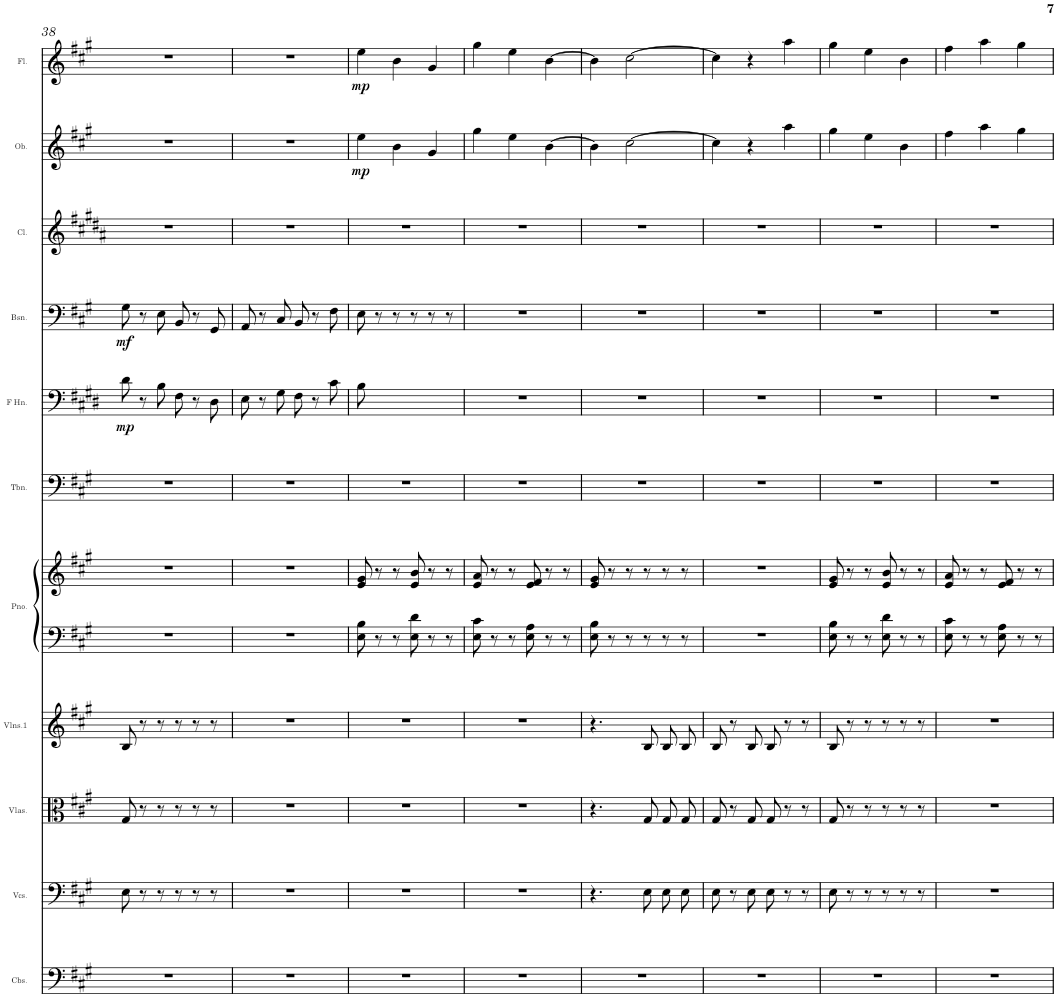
**kern	**kern	**kern	**kern	**kern	**kern	**kern	**kern	**dynam	**kern	**dynam	**kern	**kern	**dynam	**kern	**dynam
*part11	*part10	*part9	*part8	*part7	*part7	*part6	*part5	*part5	*part4	*part4	*part3	*part2	*part2	*part1	*part1
*staff12	*staff11	*staff10	*staff9	*staff8	*staff7	*staff6	*staff5	*staff5	*staff4	*staff4	*staff3	*staff2	*staff2	*staff1	*staff1
*I"Contrabass Section	*I"Violoncello Section	*I"Viola Section	*I"Violin Section1	*I"Grand Piano	*	*I"Trombone	*I"French Horn	*	*I"Bassoon	*	*I"Clarinet	*I"Oboe	*	*I"Flute	*
*I'Cbs.	*I'Vcs.	*I'Vlas.	*I'Vlns.1	*I'Pno.	*	*I'Tbn.	*I'F Hn.	*	*I'Bsn.	*	*I'Cl.	*I'Ob.	*	*I'Fl.	*
!!LO:PB:g=z
*clefF4	*clefF4	*clefC3	*clefG2	*clefF4	*clefG2	*clefF4	*clefF4	*	*clefF4	*	*clefG2	*clefG2	*	*clefG2	*
*Trd7c12	*	*	*	*	*	*	*Trd4c7	*	*	*	*Trd1c2	*	*	*	*
*k[f#c#g#]	*k[f#c#g#]	*k[f#c#g#]	*k[f#c#g#]	*k[f#c#g#]	*k[f#c#g#]	*k[f#c#g#]	*k[f#c#g#d#]	*	*k[f#c#g#]	*	*k[f#c#g#d#a#]	*k[f#c#g#]	*	*k[f#c#g#]	*
*M6/8	*M6/8	*M6/8	*M6/8	*M6/8	*M6/8	*M6/8	*M6/8	*	*M6/8	*	*M6/8	*M6/8	*	*M6/8	*
=38	=38	=38	=38	=38	=38	=38	=38	=38	=38	=38	=38	=38	=38	=38	=38
!	!	!	!	!	!	!	!	!LO:DY:b	!	!LO:DY:b	!	!	!	!	!
2.r	8E\	8G#/	8B/	2.r	2.r	2.r	8d#\	mp	8G#\	mf	2.r	2.r	.	2.r	.
.	8r	8r	8r	.	.	.	8r	.	8r	.	.	.	.	.	.
.	8r	8r	8r	.	.	.	8B\	.	8E\	.	.	.	.	.	.
.	8r	8r	8r	.	.	.	8F#\	.	8BB/	.	.	.	.	.	.
.	8r	8r	8r	.	.	.	8r	.	8r	.	.	.	.	.	.
.	8r	8r	8r	.	.	.	8D#\	.	8GG#/	.	.	.	.	.	.
=39	=39	=39	=39	=39	=39	=39	=39	=39	=39	=39	=39	=39	=39	=39	=39
2.r	2.r	2.r	2.r	2.r	2.r	2.r	8E\	.	8AA/	.	2.r	2.r	.	2.r	.
.	.	.	.	.	.	.	8r	.	8r	.	.	.	.	.	.
.	.	.	.	.	.	.	8G#\	.	8C#/	.	.	.	.	.	.
.	.	.	.	.	.	.	8F#\	.	8BB/	.	.	.	.	.	.
.	.	.	.	.	.	.	8r	.	8r	.	.	.	.	.	.
.	.	.	.	.	.	.	8c#\	.	8F#\	.	.	.	.	.	.
=40	=40	=40	=40	=40	=40	=40	=40	=40	=40	=40	=40	=40	=40	=40	=40
!	!	!	!	!	!	!	!	!	!	!	!	!	!LO:DY:b	!	!LO:DY:b
2.r	2.r	2.r	2.r	8E\ 8B\	8e/ 8g#/	2.r	8B\	.	8E\	.	2.r	4ee\	mp	4ee\	mp
.	.	.	.	8r	8r	.	8ryy	.	8r	.	.	.	.	.	.
.	.	.	.	8r	8r	.	8ryy	.	8r	.	.	4b\	.	4b\	.
.	.	.	.	8E\ 8d\	8e/ 8b/	.	4.ryy	.	8r	.	.	.	.	.	.
.	.	.	.	8r	8r	.	.	.	8r	.	.	4g#/	.	4g#/	.
.	.	.	.	8r	8r	.	.	.	8r	.	.	.	.	.	.
=41	=41	=41	=41	=41	=41	=41	=41	=41	=41	=41	=41	=41	=41	=41	=41
2.r	2.r	2.r	2.r	8E\ 8c#\	8e/ 8a/	2.r	2.r	.	2.r	.	2.r	4gg#\	.	4gg#\	.
.	.	.	.	8r	8r	.	.	.	.	.	.	.	.	.	.
.	.	.	.	8r	8r	.	.	.	.	.	.	4ee\	.	4ee\	.
.	.	.	.	8E\ 8A\	8e/ 8f#/	.	.	.	.	.	.	.	.	.	.
.	.	.	.	8r	8r	.	.	.	.	.	.	[4b\	.	[4b\	.
.	.	.	.	8r	8r	.	.	.	.	.	.	.	.	.	.
=42	=42	=42	=42	=42	=42	=42	=42	=42	=42	=42	=42	=42	=42	=42	=42
2.r	4.r	4.r	4.r	8E\ 8B\	8e/ 8g#/	2.r	2.r	.	2.r	.	2.r	4b\]	.	4b\]	.
.	.	.	.	8r	8r	.	.	.	.	.	.	.	.	.	.
.	.	.	.	8r	8r	.	.	.	.	.	.	[2cc#\	.	[2cc#\	.
.	8E\L	8G#/L	8B/L	8r	8r	.	.	.	.	.	.	.	.	.	.
.	8E\	8G#/	8B/	8r	8r	.	.	.	.	.	.	.	.	.	.
.	8E\J	8G#/J	8B/J	8r	8r	.	.	.	.	.	.	.	.	.	.
=43	=43	=43	=43	=43	=43	=43	=43	=43	=43	=43	=43	=43	=43	=43	=43
2.r	8E\	8G#/	8B/	2.r	2.r	2.r	2.r	.	2.r	.	2.r	4cc#\]	.	4cc#\]	.
.	8r	8r	8r	.	.	.	.	.	.	.	.	.	.	.	.
.	8E\	8G#/	8B/	.	.	.	.	.	.	.	.	4r	.	4r	.
.	8E\	8G#/	8B/	.	.	.	.	.	.	.	.	.	.	.	.
.	8r	8r	8r	.	.	.	.	.	.	.	.	4aa\	.	4aa\	.
.	8r	8r	8r	.	.	.	.	.	.	.	.	.	.	.	.
=44	=44	=44	=44	=44	=44	=44	=44	=44	=44	=44	=44	=44	=44	=44	=44
2.r	8E\	8G#/	8B/	8E\ 8B\	8e/ 8g#/	2.r	2.r	.	2.r	.	2.r	4gg#\	.	4gg#\	.
.	8r	8r	8r	8r	8r	.	.	.	.	.	.	.	.	.	.
.	8r	8r	8r	8r	8r	.	.	.	.	.	.	4ee\	.	4ee\	.
.	8r	8r	8r	8E\ 8d\	8e/ 8b/	.	.	.	.	.	.	.	.	.	.
.	8r	8r	8r	8r	8r	.	.	.	.	.	.	4b\	.	4b\	.
.	8r	8r	8r	8r	8r	.	.	.	.	.	.	.	.	.	.
=45	=45	=45	=45	=45	=45	=45	=45	=45	=45	=45	=45	=45	=45	=45	=45
2.r	2.r	2.r	2.r	8E\ 8c#\	8e/ 8a/	2.r	2.r	.	2.r	.	2.r	4ff#\	.	4ff#\	.
.	.	.	.	8r	8r	.	.	.	.	.	.	.	.	.	.
.	.	.	.	8r	8r	.	.	.	.	.	.	4aa\	.	4aa\	.
.	.	.	.	8E\ 8A\	8e/ 8f#/	.	.	.	.	.	.	.	.	.	.
.	.	.	.	8r	8r	.	.	.	.	.	.	4gg#\	.	4gg#\	.
.	.	.	.	8r	8r	.	.	.	.	.	.	.	.	.	.
=	=	=	=	=	=	=	=	=	=	=	=	=	=	=	=
*-	*-	*-	*-	*-	*-	*-	*-	*-	*-	*-	*-	*-	*-	*-	*-
